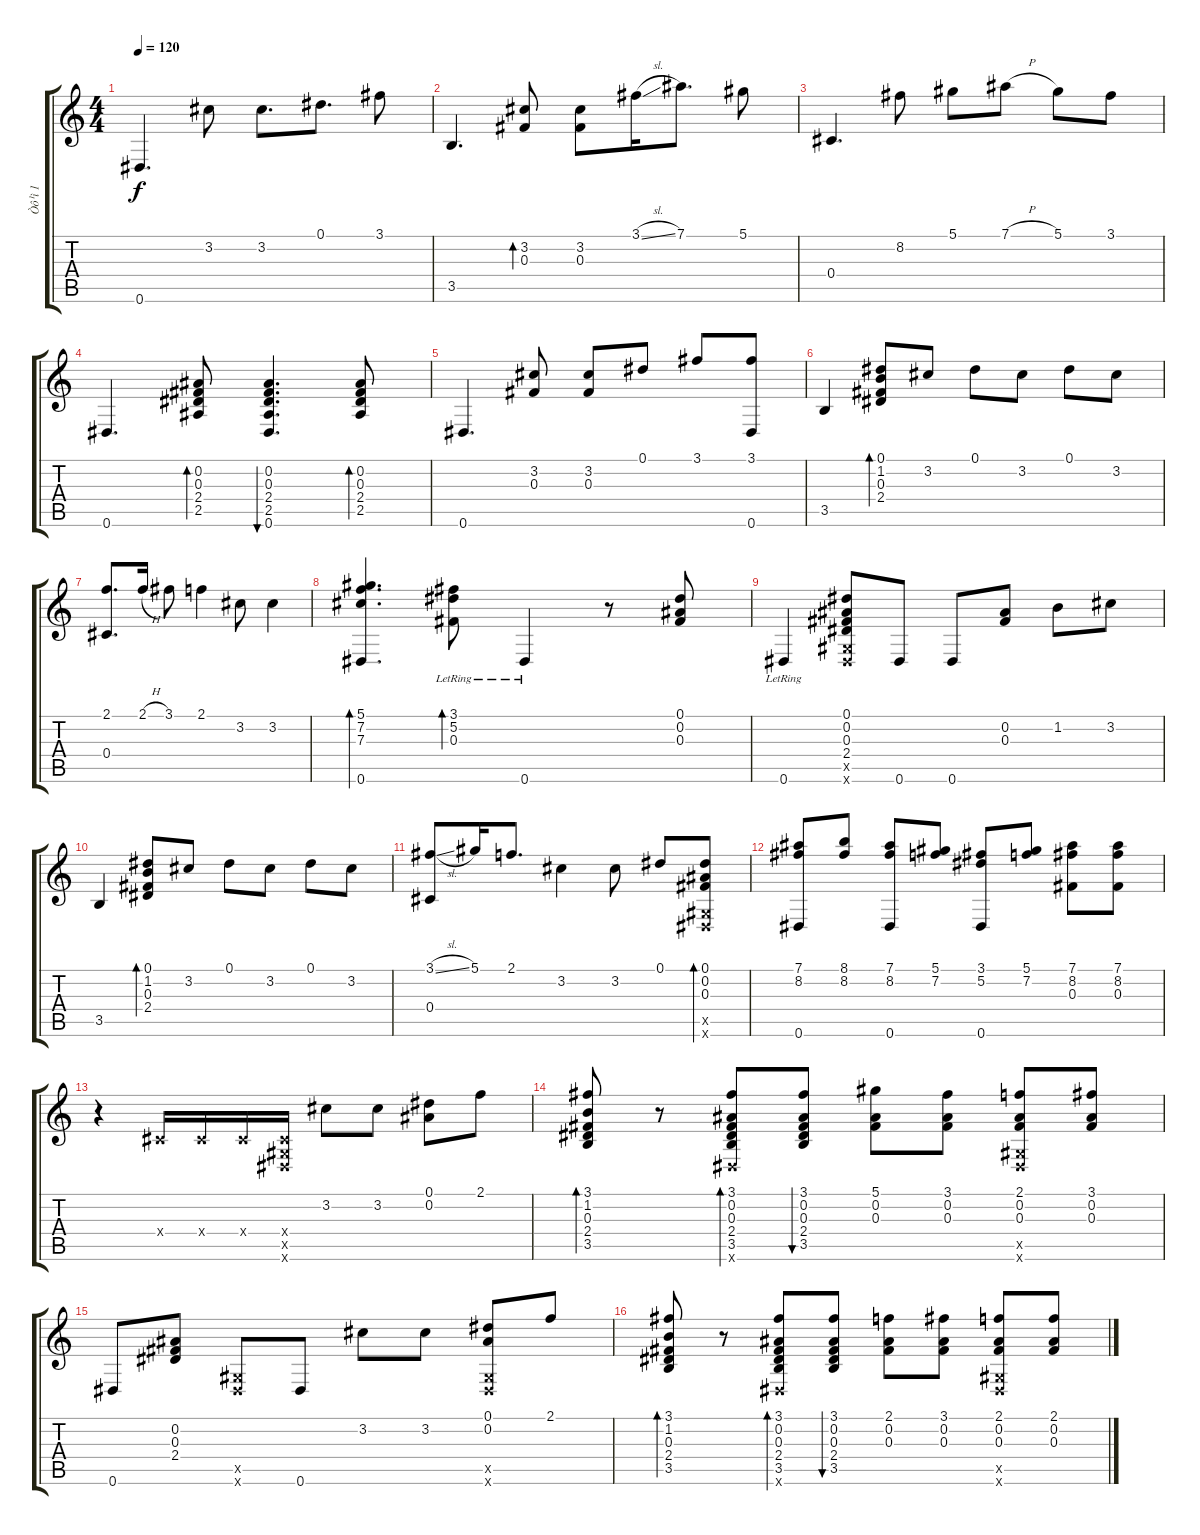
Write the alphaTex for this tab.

\track ("Òô¹ì 1" "Òô¹ì 1") {instrument acousticguitarsteel}
\staff {score tabs}
\tuning (Eb4 Bb3 Gb3 Db3 Ab2 Eb2) {hide}
\ts (4 4)
\tempo 120
\clef g2
\ks c
0.6.4{d dy f} 3.2.8 3.2.8{d} 0.1.8{d} 3.1.8 |
3.5.4{d} (3.2 0.3).8{bd 240} (3.2 0.3).8 3.1{sl}.16 7.1.8{d} 5.1.8 |
0.4.4{d} 8.2.8 5.1.8 7.1{h}.8 5.1.8 3.1.8 |
0.6.4{d} (0.2 0.3 2.4 2.5).8{bd 240} (0.2 0.3 2.4 2.5 0.6).4{d bu 240} (0.2 0.3 2.4 2.5).8{bd 240} |
0.6.4{d} (3.2 0.3).8 (3.2 0.3).8 0.1.8 3.1.8 (3.1 0.6).8 |
3.5.4 (0.1 1.2 0.3 2.4).8{bd 480} 3.2.8 0.1.8 3.2.8 0.1.8 3.2.8 |
(2.1 0.4).8{d} 2.1{h}.16 3.1.8 2.1.4 3.2.8 3.2.4 |
(5.1 7.2 7.3 0.6).4{d bd 480} (3.1{lr} 5.2 0.3).8{bd 480} 0.6{lr}.4 r.8 (0.1 0.2 0.3).8 |
0.6{lr}.4 (0.1 0.2 0.3 2.4 0.5{x} 0.6{x}).8 0.6.8 0.6.8 (0.2 0.3).8 1.2.8 3.2.8 |
3.5.4 (0.1 1.2 0.3 2.4).8{bd 480} 3.2.8 0.1.8 3.2.8 0.1.8 3.2.8 |
(3.1{sl} 0.4).8 5.1.16 2.1.8{d} 3.2.4 3.2.8 0.1.8 (0.1 0.2 0.3 0.5{x} 0.6{x}).8{bd 120} |
(7.1 8.2 0.6).8 (8.1 8.2).8 (7.1 8.2 0.6).8 (5.1 7.2).8 (3.1 5.2 0.6).8 (5.1 7.2).8 (7.1 8.2 0.3).8 (7.1 8.2 0.3).8 |
r.4 0.4{x}.16 0.4{x}.16 0.4{x}.16 (0.4{x} 0.5{x} 0.6{x}).16 3.2.8 3.2.8 (0.1 0.2).8 2.1.8 |
(3.1 1.2 0.3 2.4 3.5).8{bd 30} r.8 (3.1 0.2 0.3 2.4 3.5 0.6{x}).8{bd 30} (3.1 0.2 0.3 2.4 3.5).8{bu 30} (5.1 0.2 0.3).8 (3.1 0.2 0.3).8 (2.1 0.2 0.3 0.5{x} 0.6{x}).8 (3.1 0.2 0.3).8 |
0.6.8 (0.2 0.3 2.4).8 (0.5{x} 0.6{x}).8 0.6.8 3.2.8 3.2.8 (0.1 0.2 0.5{x} 0.6{x}).8 2.1.8 |
(3.1 1.2 0.3 2.4 3.5).8{bd 30} r.8 (3.1 0.2 0.3 2.4 3.5 0.6{x}).8{bd 30} (3.1 0.2 0.3 2.4 3.5).8{bu 30} (2.1 0.2 0.3).8 (3.1 0.2 0.3).8 (2.1 0.2 0.3 0.5{x} 0.6{x}).8 (2.1 0.2 0.3).8
